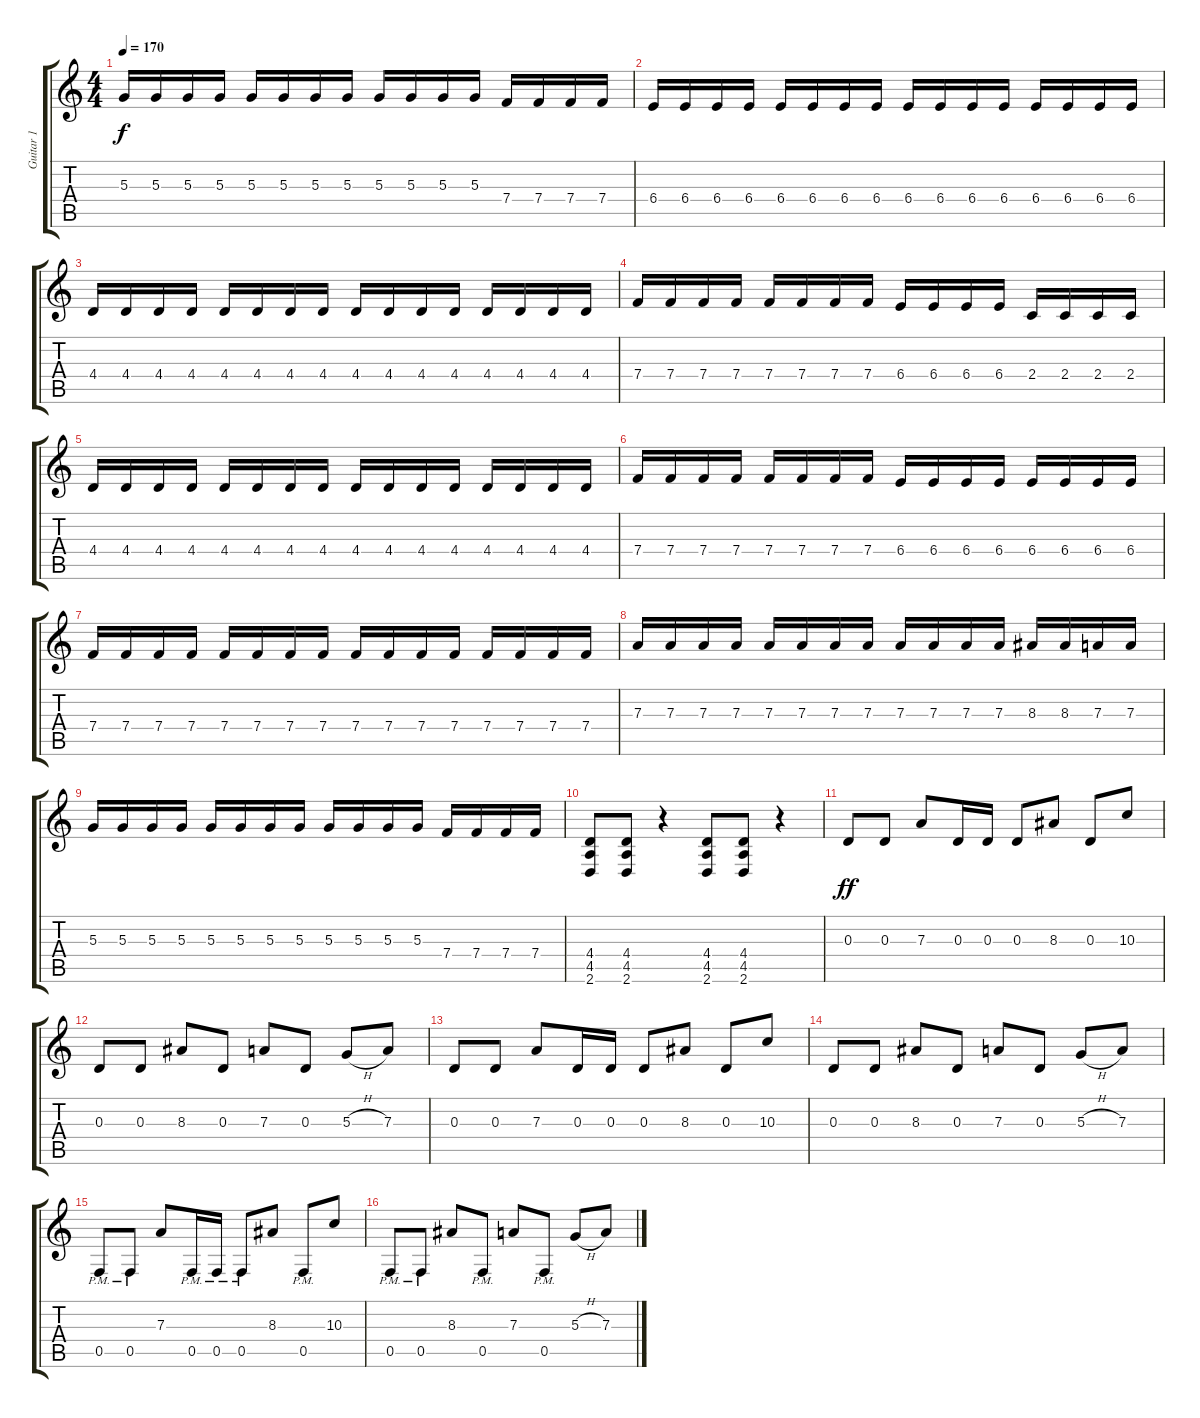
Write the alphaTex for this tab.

\track ("Guitar 1" "Guitar 1") {instrument distortionguitar}
\staff {score tabs}
\tuning (C4 G3 D3 Bb2 F2 C2) {hide}
\ts (4 4)
\tempo 170
\clef g2
\ks c
5.3.16{dy f} 5.3.16 5.3.16 5.3.16 5.3.16 5.3.16 5.3.16 5.3.16 5.3.16 5.3.16 5.3.16 5.3.16 7.4.16 7.4.16 7.4.16 7.4.16 |
6.4.16 6.4.16 6.4.16 6.4.16 6.4.16 6.4.16 6.4.16 6.4.16 6.4.16 6.4.16 6.4.16 6.4.16 6.4.16 6.4.16 6.4.16 6.4.16 |
4.4.16 4.4.16 4.4.16 4.4.16 4.4.16 4.4.16 4.4.16 4.4.16 4.4.16 4.4.16 4.4.16 4.4.16 4.4.16 4.4.16 4.4.16 4.4.16 |
7.4.16 7.4.16 7.4.16 7.4.16 7.4.16 7.4.16 7.4.16 7.4.16 6.4.16 6.4.16 6.4.16 6.4.16 2.4.16 2.4.16 2.4.16 2.4.16 |
4.4.16 4.4.16 4.4.16 4.4.16 4.4.16 4.4.16 4.4.16 4.4.16 4.4.16 4.4.16 4.4.16 4.4.16 4.4.16 4.4.16 4.4.16 4.4.16 |
7.4.16 7.4.16 7.4.16 7.4.16 7.4.16 7.4.16 7.4.16 7.4.16 6.4.16 6.4.16 6.4.16 6.4.16 6.4.16 6.4.16 6.4.16 6.4.16 |
7.4.16 7.4.16 7.4.16 7.4.16 7.4.16 7.4.16 7.4.16 7.4.16 7.4.16 7.4.16 7.4.16 7.4.16 7.4.16 7.4.16 7.4.16 7.4.16 |
7.3.16 7.3.16 7.3.16 7.3.16 7.3.16 7.3.16 7.3.16 7.3.16 7.3.16 7.3.16 7.3.16 7.3.16 8.3.16 8.3.16 7.3.16 7.3.16 |
5.3.16 5.3.16 5.3.16 5.3.16 5.3.16 5.3.16 5.3.16 5.3.16 5.3.16 5.3.16 5.3.16 5.3.16 7.4.16 7.4.16 7.4.16 7.4.16 |
(4.4 4.5 2.6).8 (4.4 4.5 2.6).8 r.4 (4.4 4.5 2.6).8 (4.4 4.5 2.6).8 r.4 |
0.3.8{dy ff} 0.3.8 7.3.8 0.3.16 0.3.16 0.3.8 8.3.8 0.3.8 10.3.8 |
0.3.8 0.3.8 8.3.8 0.3.8 7.3.8 0.3.8 5.3{h}.8 7.3.8 |
0.3.8 0.3.8 7.3.8 0.3.16 0.3.16 0.3.8 8.3.8 0.3.8 10.3.8 |
0.3.8 0.3.8 8.3.8 0.3.8 7.3.8 0.3.8 5.3{h}.8 7.3.8 |
0.5{pm}.8 0.5{pm}.8 7.3.8 0.5{pm}.16 0.5{pm}.16 0.5{pm}.8 8.3.8 0.5{pm}.8 10.3.8 |
0.5{pm}.8 0.5{pm}.8 8.3.8 0.5{pm}.8 7.3.8 0.5{pm}.8 5.3{h}.8 7.3.8
